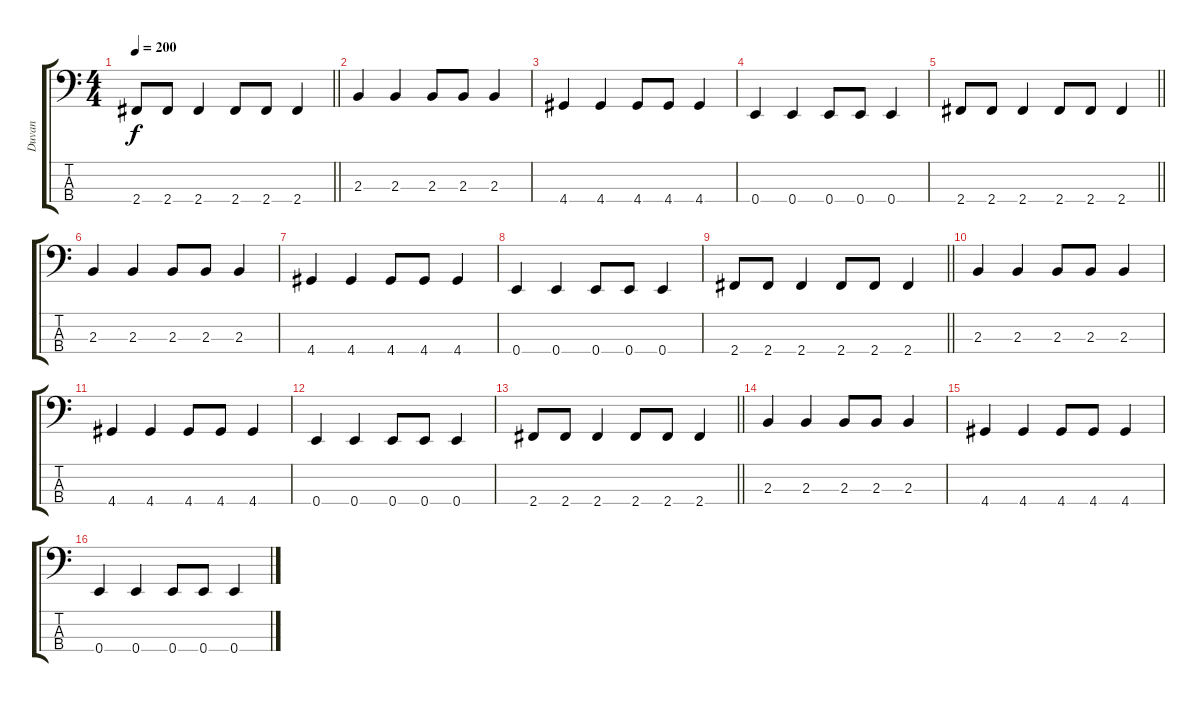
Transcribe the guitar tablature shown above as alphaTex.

\track ("Duvan" "Duvan") {instrument electricbasspick}
\staff {score tabs}
\tuning (G2 D2 A1 E1) {hide}
\ts (4 4)
\tempo 200
\clef f4
\barLineRight lightlight
\ks c
2.4.8{dy f} 2.4.8 2.4.4 2.4.8 2.4.8 2.4.4 |
2.3.4 2.3.4 2.3.8 2.3.8 2.3.4 |
4.4.4 4.4.4 4.4.8 4.4.8 4.4.4 |
0.4.4 0.4.4 0.4.8 0.4.8 0.4.4 |
\barLineRight lightlight
2.4.8 2.4.8 2.4.4 2.4.8 2.4.8 2.4.4 |
2.3.4 2.3.4 2.3.8 2.3.8 2.3.4 |
4.4.4 4.4.4 4.4.8 4.4.8 4.4.4 |
0.4.4 0.4.4 0.4.8 0.4.8 0.4.4 |
\barLineRight lightlight
2.4.8 2.4.8 2.4.4 2.4.8 2.4.8 2.4.4 |
2.3.4 2.3.4 2.3.8 2.3.8 2.3.4 |
4.4.4 4.4.4 4.4.8 4.4.8 4.4.4 |
0.4.4 0.4.4 0.4.8 0.4.8 0.4.4 |
\barLineRight lightlight
2.4.8 2.4.8 2.4.4 2.4.8 2.4.8 2.4.4 |
2.3.4 2.3.4 2.3.8 2.3.8 2.3.4 |
4.4.4 4.4.4 4.4.8 4.4.8 4.4.4 |
0.4.4 0.4.4 0.4.8 0.4.8 0.4.4
